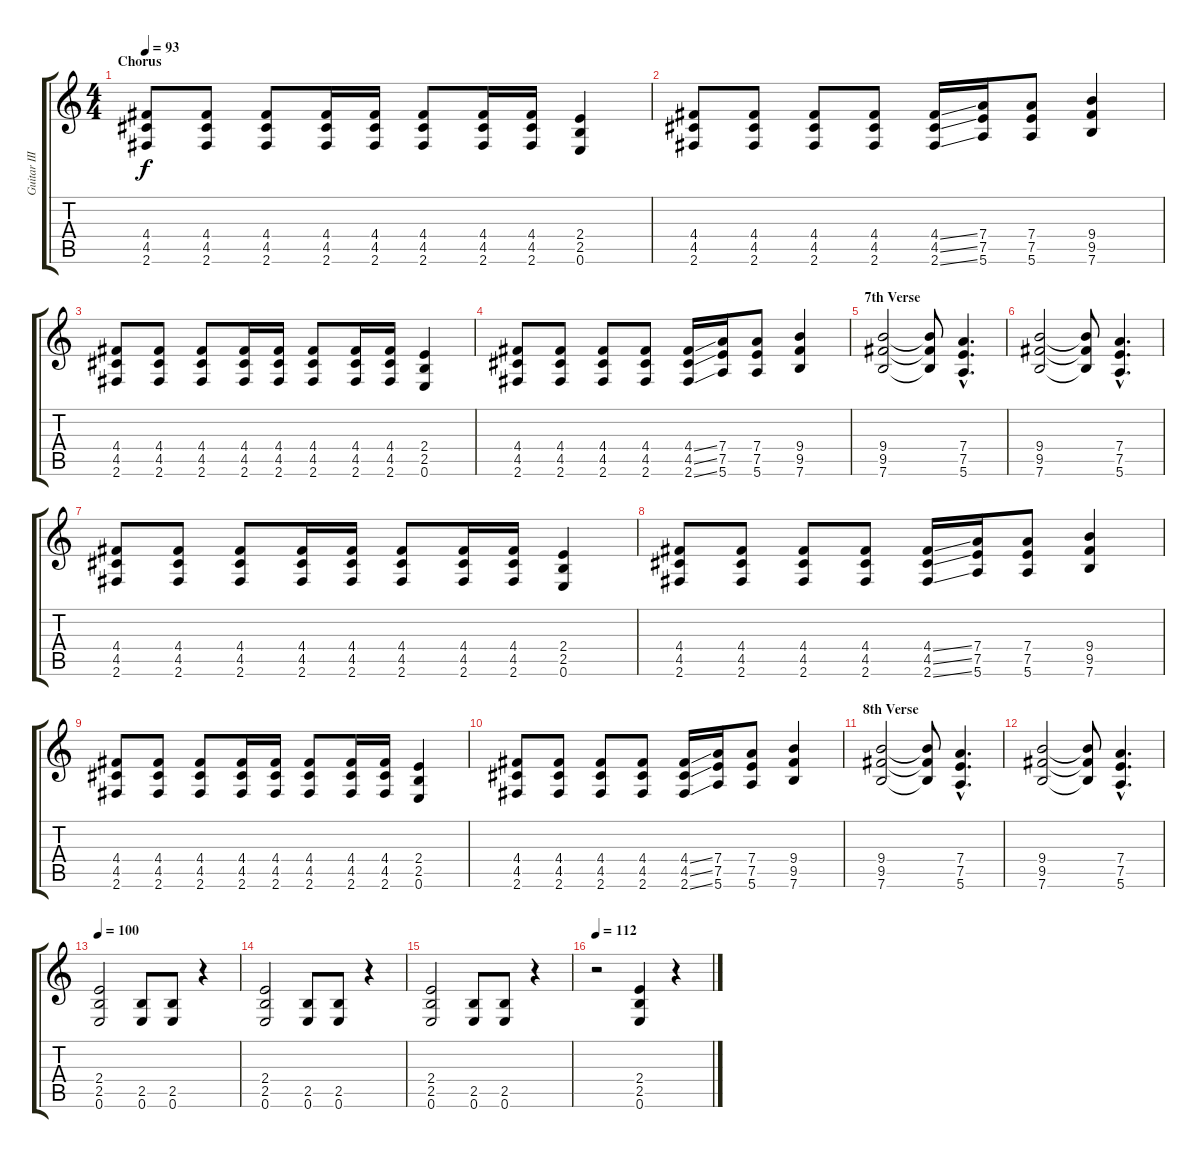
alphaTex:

\track ("Guitar III" "Guitar III") {instrument distortionguitar}
\staff {score tabs}
\tuning (E4 B3 G3 D3 A2 E2) {hide}
\ts (4 4)
\section ("" "Chorus")
\tempo 93
\clef g2
\ks c
(4.4 4.5 2.6).8{dy f} (4.4 4.5 2.6).8 (4.4 4.5 2.6).8 (4.4 4.5 2.6).16 (4.4 4.5 2.6).16 (4.4 4.5 2.6).8 (4.4 4.5 2.6).16 (4.4 4.5 2.6).16 (2.4 2.5 0.6).4 |
(4.4 4.5 2.6).8 (4.4 4.5 2.6).8 (4.4 4.5 2.6).8 (4.4 4.5 2.6).8 (4.4{ss} 4.5{ss} 2.6{ss}).16 (7.4 7.5 5.6).16 (7.4 7.5 5.6).8 (9.4 9.5 7.6).4 |
(4.4 4.5 2.6).8 (4.4 4.5 2.6).8 (4.4 4.5 2.6).8 (4.4 4.5 2.6).16 (4.4 4.5 2.6).16 (4.4 4.5 2.6).8 (4.4 4.5 2.6).16 (4.4 4.5 2.6).16 (2.4 2.5 0.6).4 |
(4.4 4.5 2.6).8 (4.4 4.5 2.6).8 (4.4 4.5 2.6).8 (4.4 4.5 2.6).8 (4.4{ss} 4.5{ss} 2.6{ss}).16 (7.4 7.5 5.6).16 (7.4 7.5 5.6).8 (9.4 9.5 7.6).4 |
\section ("" "7th Verse")
(9.4 9.5 7.6).2 (9.4{t} 9.5{t} 7.6{t}).8 (7.4{hac} 7.5{hac} 5.6{hac}).4{d} |
(9.4 9.5 7.6).2 (9.4{t} 9.5{t} 7.6{t}).8 (7.4{hac} 7.5{hac} 5.6{hac}).4{d} |
(4.4 4.5 2.6).8 (4.4 4.5 2.6).8 (4.4 4.5 2.6).8 (4.4 4.5 2.6).16 (4.4 4.5 2.6).16 (4.4 4.5 2.6).8 (4.4 4.5 2.6).16 (4.4 4.5 2.6).16 (2.4 2.5 0.6).4 |
(4.4 4.5 2.6).8 (4.4 4.5 2.6).8 (4.4 4.5 2.6).8 (4.4 4.5 2.6).8 (4.4{ss} 4.5{ss} 2.6{ss}).16 (7.4 7.5 5.6).16 (7.4 7.5 5.6).8 (9.4 9.5 7.6).4 |
(4.4 4.5 2.6).8 (4.4 4.5 2.6).8 (4.4 4.5 2.6).8 (4.4 4.5 2.6).16 (4.4 4.5 2.6).16 (4.4 4.5 2.6).8 (4.4 4.5 2.6).16 (4.4 4.5 2.6).16 (2.4 2.5 0.6).4 |
(4.4 4.5 2.6).8 (4.4 4.5 2.6).8 (4.4 4.5 2.6).8 (4.4 4.5 2.6).8 (4.4{ss} 4.5{ss} 2.6{ss}).16 (7.4 7.5 5.6).16 (7.4 7.5 5.6).8 (9.4 9.5 7.6).4 |
\section ("" "8th Verse")
(9.4 9.5 7.6).2 (9.4{t} 9.5{t} 7.6{t}).8 (7.4{hac} 7.5{hac} 5.6{hac}).4{d} |
(9.4 9.5 7.6).2 (9.4{t} 9.5{t} 7.6{t}).8 (7.4{hac} 7.5{hac} 5.6{hac}).4{d} |
\tempo 100
(2.4 2.5 0.6).2 (2.5 0.6).8 (2.5 0.6).8 r.4 |
(2.4 2.5 0.6).2 (2.5 0.6).8 (2.5 0.6).8 r.4 |
(2.4 2.5 0.6).2 (2.5 0.6).8 (2.5 0.6).8 r.4 |
\tempo 112
r.2 (2.4 2.5 0.6).4 r.4
